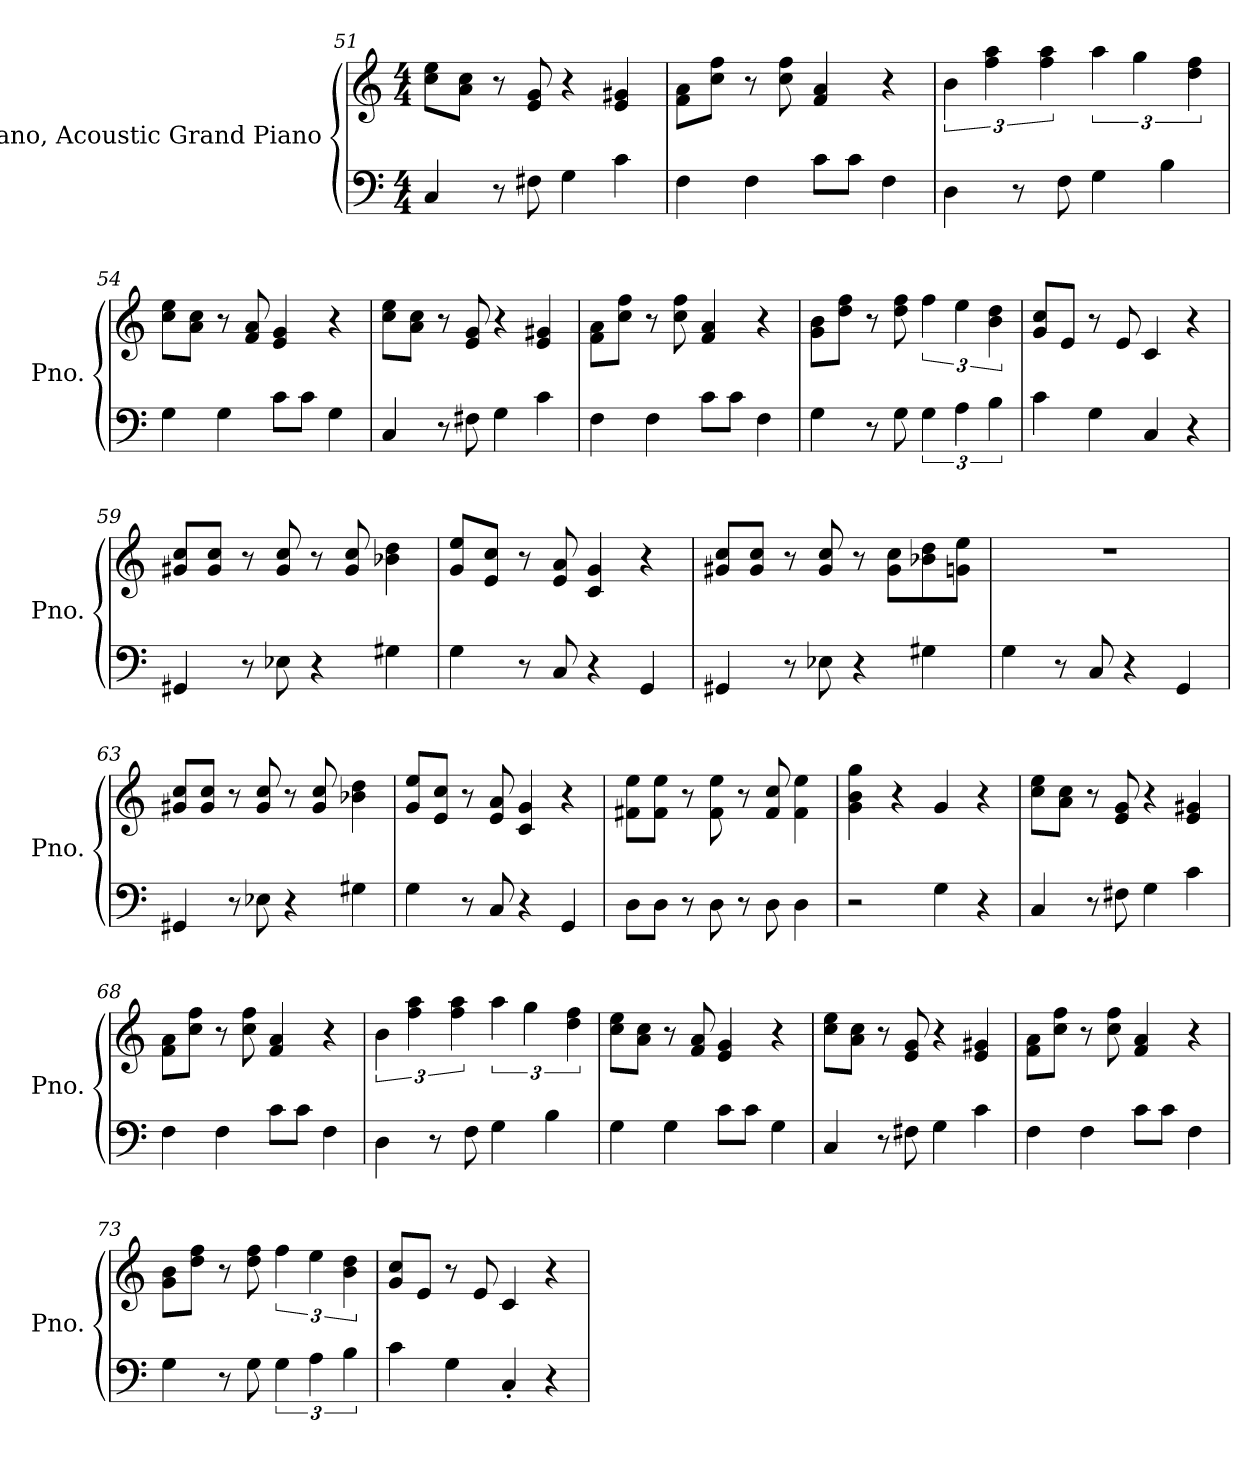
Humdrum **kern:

**kern	**kern
*part2	*part1
*staff2	*staff1
*I"Piano, Acoustic Grand Piano	*I"Piano, Acoustic Grand Piano
*I'Pno.	*I'Pno.
*clefF4	*clefG2
*k[]	*k[]
*M4/4	*M4/4
=51	=51
4C/	8cc\ 8ee\L
.	8a\ 8cc\J
8r	8r
8F#X\	8e/ 8g/
4G\	4r
4c\	4e/ 4g#X/
=52	=52
4F\	8f\ 8a\L
.	8cc\ 8ff\J
4F\	8r
.	8cc\ 8ff\
8c\L	4f/ 4a/
8c\J	.
4F\	4r
!!LO:LB:g=z
=53	=53
4D\	6b\
.	6ff\ 6aa\
8r	.
.	6ff\ 6aa\
8F\	.
4G\	6aa\
.	6gg\
4B\	.
.	6dd\ 6ff\
=54	=54
4G\	8cc\ 8ee\L
.	8a\ 8cc\J
4G\	8r
.	8f/ 8a/
8c\L	4e/ 4g/
8c\J	.
4G\	4r
=55	=55
4C/	8cc\ 8ee\L
.	8a\ 8cc\J
8r	8r
8F#X\	8e/ 8g/
4G\	4r
4c\	4e/ 4g#X/
=56	=56
4F\	8f\ 8a\L
.	8cc\ 8ff\J
4F\	8r
.	8cc\ 8ff\
8c\L	4f/ 4a/
8c\J	.
4F\	4r
=57	=57
4G\	8g\ 8b\L
.	8dd\ 8ff\J
8r	8r
8G\	8dd\ 8ff\
6G\	6ff\
6A\	6ee\
6B\	6b\ 6dd\
!!LO:PB:g=z
=58	=58
4c\	8g/ 8cc/L
.	8e/J
4G\	8r
.	8e/
4C/	4c/
4r	4r
=59	=59
4GG#X/	8g#X/ 8cc/L
.	8g#/ 8cc/J
8r	8r
8E-X\	8g#/ 8cc/
4r	8r
.	8g#/ 8cc/
4G#X\	4b-X\ 4dd\
=60	=60
4G\	8g/ 8ee/L
.	8e/ 8cc/J
8r	8r
8C/	8e/ 8a/
4r	4c/ 4g/
4GG/	4r
=61	=61
4GG#X/	8g#X/ 8cc/L
.	8g#/ 8cc/J
8r	8r
8E-X\	8g#/ 8cc/
4r	8r
.	8g#\ 8cc\L
4G#X\	8b-X\ 8dd\
.	8gn\ 8ee\J
=62	=62
4G\	1r
8r	.
8C/	.
4r	.
4GG/	.
!!LO:LB:g=z
=63	=63
4GG#X/	8g#X/ 8cc/L
.	8g#/ 8cc/J
8r	8r
8E-X\	8g#/ 8cc/
4r	8r
.	8g#/ 8cc/
4G#X\	4b-X\ 4dd\
=64	=64
4G\	8g/ 8ee/L
.	8e/ 8cc/J
8r	8r
8C/	8e/ 8a/
4r	4c/ 4g/
4GG/	4r
=65	=65
8D\L	8f#X\ 8ee\L
8D\J	8f#\ 8ee\J
8r	8r
8D\	8f#\ 8ee\
8r	8r
8D\	8f#/ 8cc/
4D\	4f#\ 4ee\
=66	=66
2r	4g\ 4b\ 4gg\
.	4r
4G\	4g/
4r	4r
=67	=67
4C/	8cc\ 8ee\L
.	8a\ 8cc\J
8r	8r
8F#X\	8e/ 8g/
4G\	4r
4c\	4e/ 4g#X/
!!LO:LB:g=z
=68	=68
4F\	8f\ 8a\L
.	8cc\ 8ff\J
4F\	8r
.	8cc\ 8ff\
8c\L	4f/ 4a/
8c\J	.
4F\	4r
=69	=69
4D\	6b\
.	6ff\ 6aa\
8r	.
.	6ff\ 6aa\
8F\	.
4G\	6aa\
.	6gg\
4B\	.
.	6dd\ 6ff\
=70	=70
4G\	8cc\ 8ee\L
.	8a\ 8cc\J
4G\	8r
.	8f/ 8a/
8c\L	4e/ 4g/
8c\J	.
4G\	4r
=71	=71
4C/	8cc\ 8ee\L
.	8a\ 8cc\J
8r	8r
8F#X\	8e/ 8g/
4G\	4r
4c\	4e/ 4g#X/
=72	=72
4F\	8f\ 8a\L
.	8cc\ 8ff\J
4F\	8r
.	8cc\ 8ff\
8c\L	4f/ 4a/
8c\J	.
4F\	4r
!!LO:LB:g=z
=73	=73
4G\	8g\ 8b\L
.	8dd\ 8ff\J
8r	8r
8G\	8dd\ 8ff\
6G\	6ff\
6A\	6ee\
6B\	6b\ 6dd\
=74	=74
4c\	8g/ 8cc/L
.	8e/J
4G\	8r
.	8e/
4C'/	4c/
4r	4r
=	=
*-	*-
